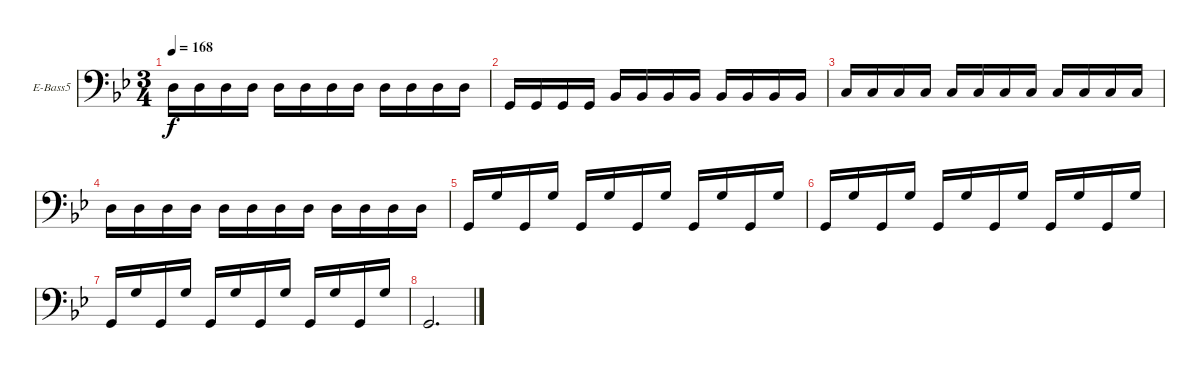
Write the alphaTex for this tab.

\defaultSystemsLayout 4
\bracketExtendMode groupsimilarinstruments
\firstSystemTrackNameOrientation horizontal
\otherSystemsTrackNameOrientation horizontal
\track ("Violoncello" "E-Bass5") {instrument electricbassfinger}
\staff {score}
\tuning (G2 D2 A1 E1 B0)
\ts (3 4)
\tempo 168
\clef f4
\ks gminor
0.2.16{dy f} 0.2.16 0.2.16 0.2.16 0.2.16 0.2.16 0.2.16 0.2.16 0.2.16 0.2.16 0.2.16 0.2.16 |
3.4.16 3.4.16 3.4.16 3.4.16 1.3.16 1.3.16 1.3.16 1.3.16 1.3.16 1.3.16 1.3.16 1.3.16 |
3.3.16 3.3.16 3.3.16 3.3.16 3.3.16 3.3.16 3.3.16 3.3.16 3.3.16 3.3.16 3.3.16 3.3.16 |
0.2.16 0.2.16 0.2.16 0.2.16 0.2.16 0.2.16 0.2.16 0.2.16 0.2.16 0.2.16 0.2.16 0.2.16 |
3.4.16 0.1.16 3.4.16 0.1.16 3.4.16 0.1.16 3.4.16 0.1.16 3.4.16 0.1.16 3.4.16 0.1.16 |
3.4.16 0.1.16 3.4.16 0.1.16 3.4.16 0.1.16 3.4.16 0.1.16 3.4.16 0.1.16 3.4.16 0.1.16 |
3.4.16 0.1.16 3.4.16 0.1.16 3.4.16 0.1.16 3.4.16 0.1.16 3.4.16 0.1.16 3.4.16 0.1.16 |
3.4.2{d}
